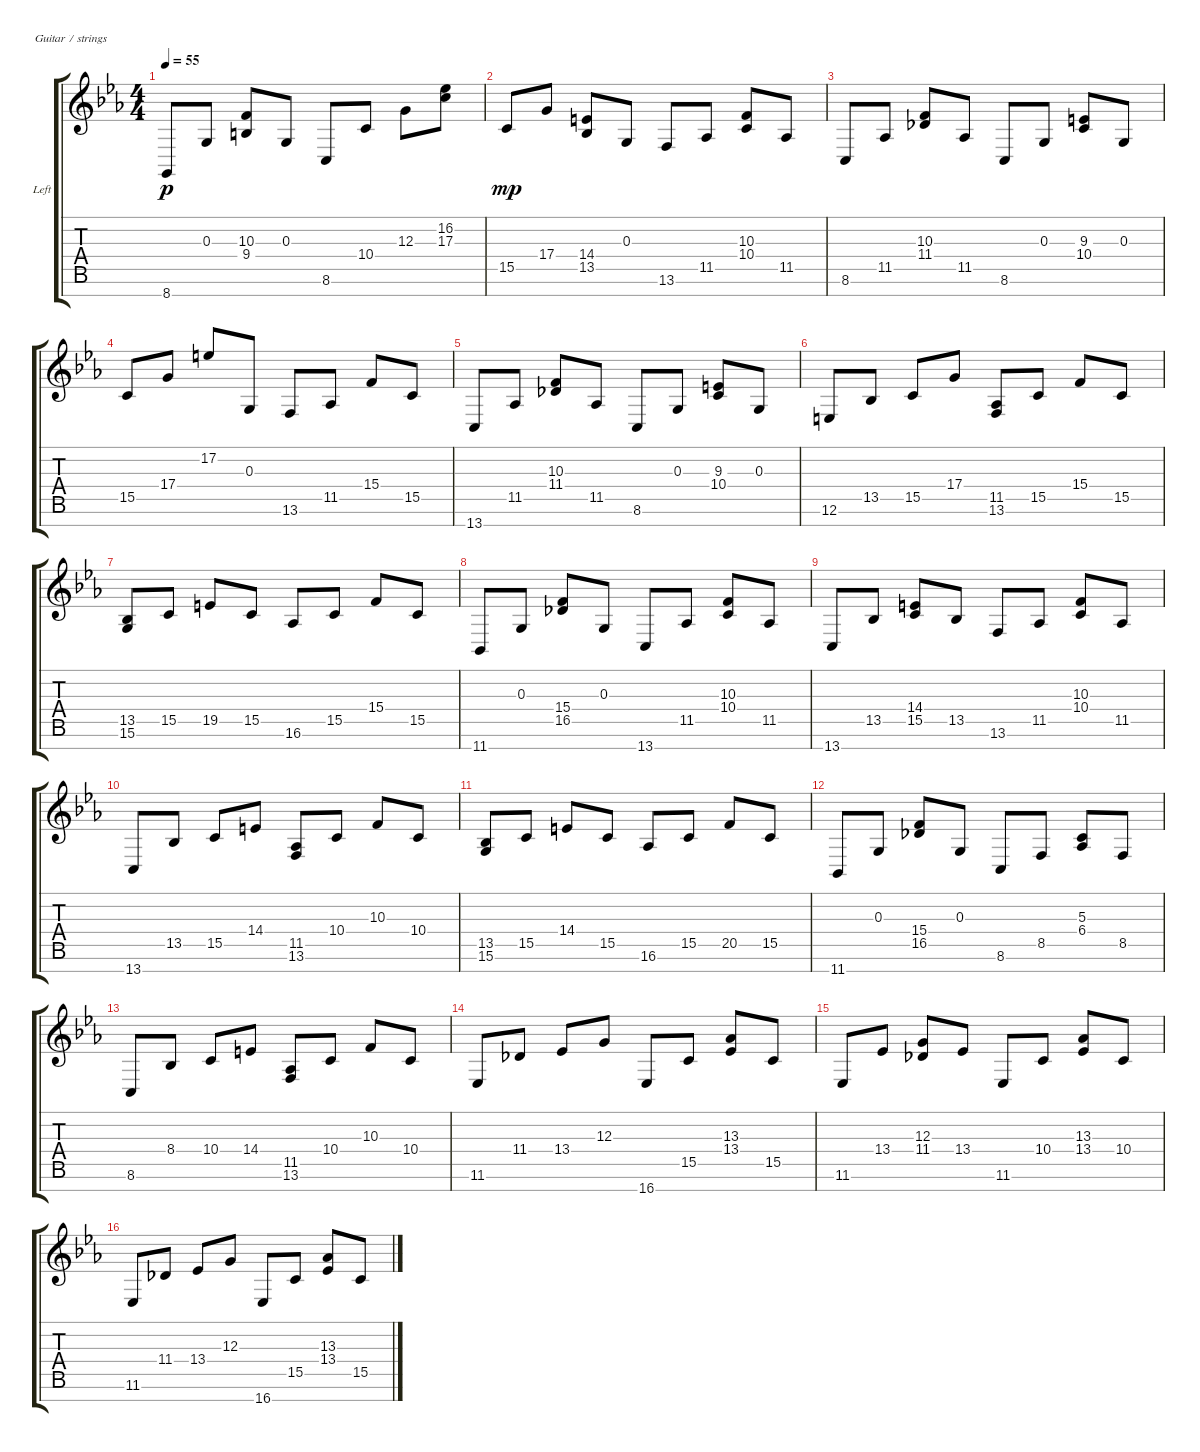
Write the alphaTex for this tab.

\defaultSystemsLayout 4
\bracketExtendMode groupsimilarinstruments
\firstSystemTrackNameOrientation horizontal
\otherSystemsTrackNameOrientation horizontal
\track ("Left Hand" "Left") {instrument electricguitarclean}
\staff {score tabs}
\tuning (E4 B3 G3 D3 A2 E2 B1)
\displaytranspose 0
\ts (4 4)
\tempo 55
\clef g2
\ks cminor
8.7.8{dy p} 0.3.8 (9.4 10.3).8 0.3.8 8.6.8 10.4.8 12.3.8 (17.3 16.2).8 |
15.5.8{dy mp} 17.4.8 (13.5 14.4).8 0.3.8 13.6.8 11.5.8 (10.4 10.3).8 11.5.8 |
8.6.8 11.5.8 (11.4 10.3).8 11.5.8 8.6.8 0.3.8 (10.4 9.3).8 0.3.8 |
15.5.8 17.4.8 17.2.8 0.3.8 13.6.8 11.5.8 15.4.8 15.5.8 |
13.7.8 11.5.8 (11.4 10.3).8 11.5.8 8.6.8 0.3.8 (10.4 9.3).8 0.3.8 |
12.6.8 13.5.8 15.5.8 17.4.8 (13.6 11.5).8 15.5.8 15.4.8 15.5.8 |
(15.6 13.5).8 15.5.8 19.5.8 15.5.8 16.6.8 15.5.8 15.4.8 15.5.8 |
11.7.8 0.3.8 (16.5 15.4).8 0.3.8 13.7.8 11.5.8 (10.4 10.3).8 11.5.8 |
13.7.8 13.5.8 (15.5 14.4).8 13.5.8 13.6.8 11.5.8 (10.4 10.3).8 11.5.8 |
13.7.8 13.5.8 15.5.8 14.4.8 (13.6 11.5).8 10.4.8 10.3.8 10.4.8 |
(13.5 15.6).8 15.5.8 14.4.8 15.5.8 16.6.8 15.5.8 20.5.8 15.5.8 |
11.7.8 0.3.8 (16.5 15.4).8 0.3.8 8.6.8 8.5.8 (6.4 5.3).8 8.5.8 |
8.6.8 8.4.8 10.4.8 14.4.8 (13.6 11.5).8 10.4.8 10.3.8 10.4.8 |
11.6.8 11.4.8 13.4.8 12.3.8 16.7.8 15.5.8 (13.4 13.3).8 15.5.8 |
11.6.8 13.4.8 (11.4 12.3).8 13.4.8 11.6.8 10.4.8 (13.4 13.3).8 10.4.8 |
11.6.8 11.4.8 13.4.8 12.3.8 16.7.8 15.5.8 (13.4 13.3).8 15.5.8
